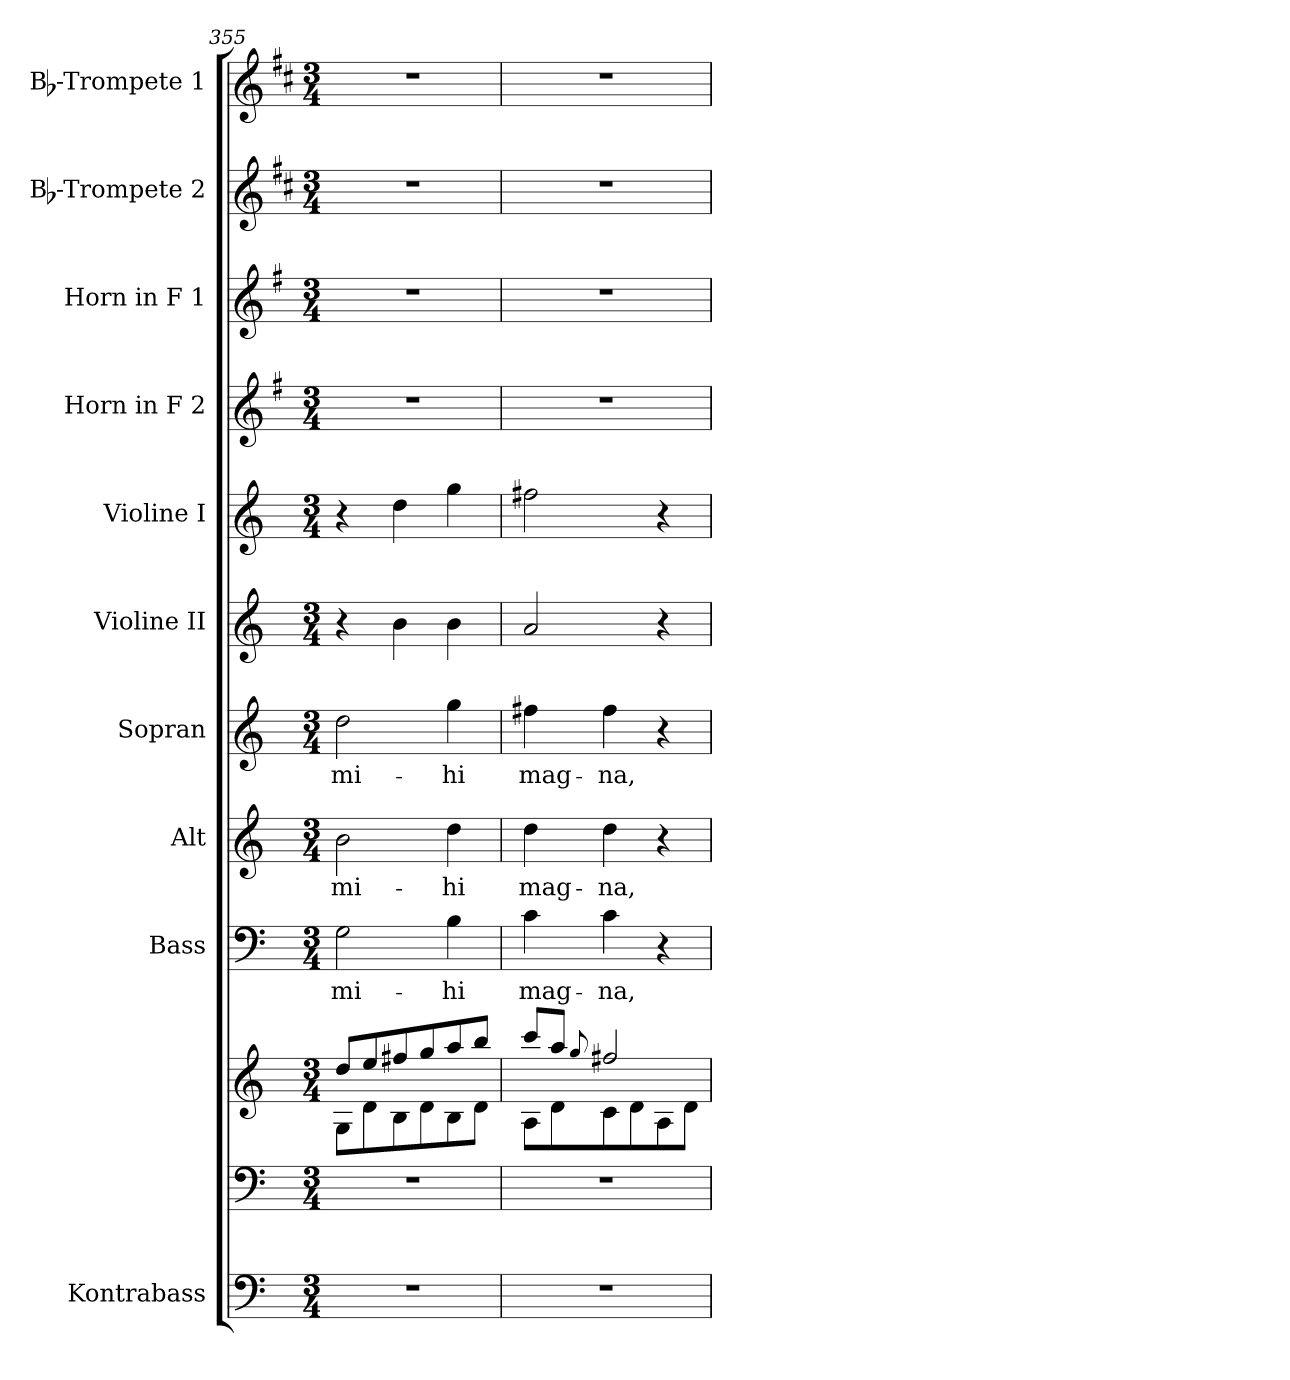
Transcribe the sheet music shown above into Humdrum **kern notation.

**kern	**kern	**kern	**kern	**text	**kern	**text	**kern	**text	**kern	**kern	**kern	**kern	**kern	**kern
*part11	*part10	*part10	*part9	*part9	*part8	*part8	*part7	*part7	*part6	*part5	*part4	*part3	*part2	*part1
*staff12	*staff11	*staff10	*staff9	*staff9	*staff8	*staff8	*staff7	*staff7	*staff6	*staff5	*staff4	*staff3	*staff2	*staff1
*I"Kontrabass	*	*	*I"Bass	*	*I"Alt	*	*I"Sopran	*	*I"Violine II	*I"Violine I	*I"Horn in F 2	*I"Horn in F 1	*I"Bb-Trompete 2	*I"Bb-Trompete 1
*I'Kb.	*	*	*I'B.	*	*I'A.	*	*I'S.	*	*I'Vl. II	*I'Vl. I	*	*	*I'Bb Trp. 2	*I'Bb Trp. 1
*clefF4	*clefF4	*clefG2	*clefF4	*	*clefG2	*	*clefG2	*	*clefG2	*clefG2	*clefG2	*clefG2	*clefG2	*clefG2
*ITrd7c12	*	*	*	*	*	*	*	*	*	*	*ITrd4c7	*ITrd4c7	*ITrd1c2	*ITrd1c2
*k[]	*k[]	*k[]	*k[]	*	*k[]	*	*k[]	*	*k[]	*k[]	*k[]	*k[]	*k[]	*k[]
*C:	*C:	*C:	*C:	*	*C:	*	*C:	*	*C:	*C:	*C:	*C:	*C:	*C:
*M3/4	*M3/4	*M3/4	*M3/4	*	*M3/4	*	*M3/4	*	*M3/4	*M3/4	*M3/4	*M3/4	*M3/4	*M3/4
=355	=355	=355	=355	=355	=355	=355	=355	=355	=355	=355	=355	=355	=355	=355
*	*	*^	*	*	*	*	*	*	*	*	*	*	*	*
!	!	!	!	!	!LO:LY:b	!	!LO:LY:b	!	!LO:LY:b	!	!	!	!	!	!
2.r	2.r	8dd/L	8G\L	2G\	mi-	2b\	mi-	2dd\	mi-	4r	4r	2.r	2.r	2.r	2.r
.	.	8ee/	8d\	.	.	.	.	.	.	.	.	.	.	.	.
.	.	8ff#X/	8B\	.	.	.	.	.	.	4b\	4dd\	.	.	.	.
.	.	8gg/	8d\	.	.	.	.	.	.	.	.	.	.	.	.
!	!	!	!	!	!LO:LY:b	!	!LO:LY:b	!	!LO:LY:b	!	!	!	!	!	!
.	.	8aa/	8B\	4B\	-hi	4dd\	-hi	4gg\	-hi	4b\	4gg\	.	.	.	.
.	.	8bb/J	8d\J	.	.	.	.	.	.	.	.	.	.	.	.
!!LO:PB:g=z
=356	=356	=356	=356	=356	=356	=356	=356	=356	=356	=356	=356	=356	=356	=356	=356
!	!	!	!	!	!LO:LY:b	!	!LO:LY:b	!	!LO:LY:b	!	!	!	!	!	!
2.r	2.r	8ccc/L	8A\L	4c\	mag-	4dd\	mag-	4ff#X\	mag-	2a/	2ff#X\	2.r	2.r	2.r	2.r
.	.	8aa/J	8d\	.	.	.	.	.	.	.	.	.	.	.	.
.	.	8qqgg/	.	.	.	.	.	.	.	.	.	.	.	.	.
!	!	!	!	!	!LO:LY:b	!	!LO:LY:b	!	!LO:LY:b	!	!	!	!	!	!
.	.	2ff#X/	8c\	4c\	-na,	4dd\	-na,	4ff#\	-na,	.	.	.	.	.	.
.	.	.	8d\	.	.	.	.	.	.	.	.	.	.	.	.
.	.	.	8A\	4r	.	4r	.	4r	.	4r	4r	.	.	.	.
.	.	.	8d\J	.	.	.	.	.	.	.	.	.	.	.	.
*	*	*v	*v	*	*	*	*	*	*	*	*	*	*	*	*
=	=	=	=	=	=	=	=	=	=	=	=	=	=	=
*-	*-	*-	*-	*-	*-	*-	*-	*-	*-	*-	*-	*-	*-	*-
